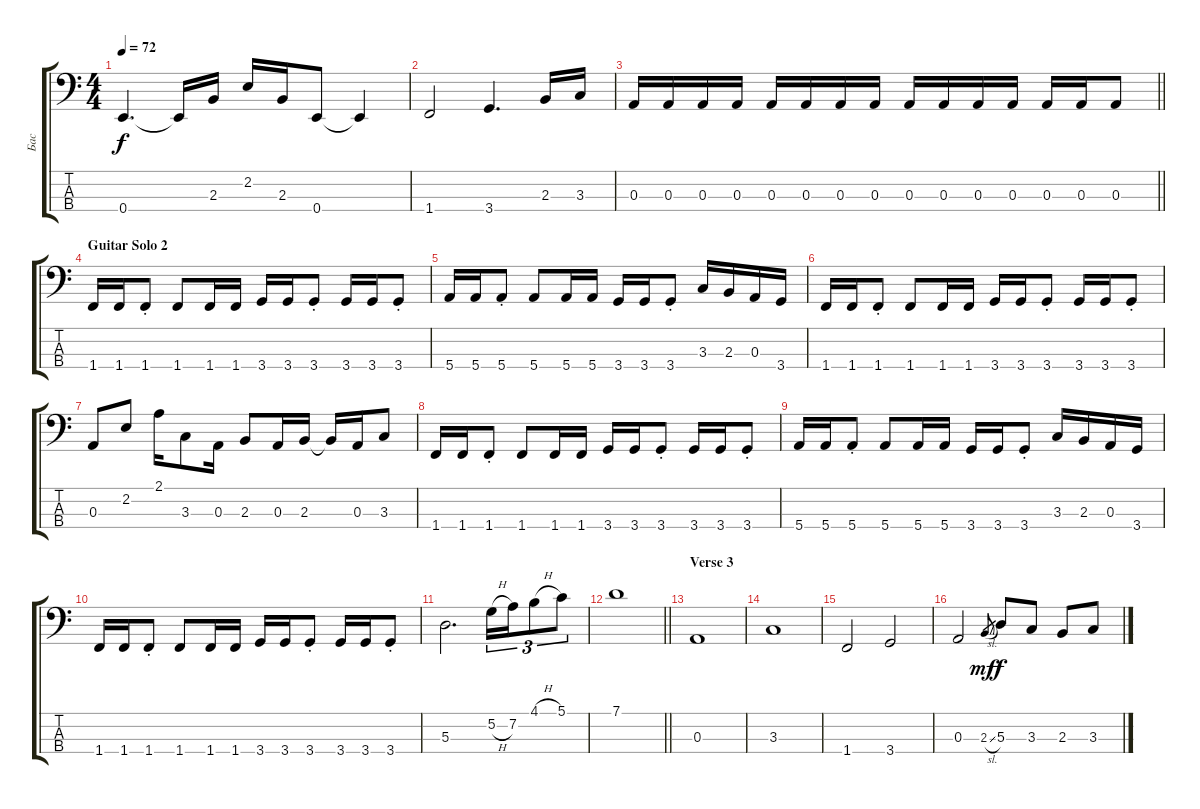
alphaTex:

\track ("Бас" "Бас") {instrument electricbassfinger}
\staff {score tabs}
\tuning (G2 D2 A1 E1) {hide}
\ts (4 4)
\tempo 72
\clef f4
\ks c
0.4.4{d dy f} 0.4{t}.16 2.3.16 2.2.16 2.3.16 0.4.8 0.4{t}.4 |
1.4.2 3.4.4{d} 2.3.16 3.3.16 |
\barLineRight lightlight
0.3.16 0.3.16 0.3.16 0.3.16 0.3.16 0.3.16 0.3.16 0.3.16 0.3.16 0.3.16 0.3.16 0.3.16 0.3.16 0.3.16 0.3.8 |
\section ("" "Guitar Solo 2")
1.4.16 1.4.16 1.4{st}.8 1.4.8 1.4.16 1.4.16 3.4.16 3.4.16 3.4{st}.8 3.4.16 3.4.16 3.4{st}.8 |
5.4.16 5.4.16 5.4{st}.8 5.4.8 5.4.16 5.4.16 3.4.16 3.4.16 3.4{st}.8 3.3.16 2.3.16 0.3.16 3.4.16 |
1.4.16 1.4.16 1.4{st}.8 1.4.8 1.4.16 1.4.16 3.4.16 3.4.16 3.4{st}.8 3.4.16 3.4.16 3.4{st}.8 |
0.3.8 2.2.8 2.1.16 3.3.8 0.3.16 2.3.8 0.3.16 2.3.16 2.3{t}.16 0.3.16 3.3.8 |
1.4.16 1.4.16 1.4{st}.8 1.4.8 1.4.16 1.4.16 3.4.16 3.4.16 3.4{st}.8 3.4.16 3.4.16 3.4{st}.8 |
5.4.16 5.4.16 5.4{st}.8 5.4.8 5.4.16 5.4.16 3.4.16 3.4.16 3.4{st}.8 3.3.16 2.3.16 0.3.16 3.4.16 |
1.4.16 1.4.16 1.4{st}.8 1.4.8 1.4.16 1.4.16 3.4.16 3.4.16 3.4{st}.8 3.4.16 3.4.16 3.4{st}.8 |
5.3.2{d} 5.2{h}.16{tu (3 2)} 7.2.16{tu (3 2)} 4.1{h}.8{tu (3 2)} 5.1.8{tu (3 2)} |
\barLineRight lightlight
7.1.1 |
\section ("" "Verse 3")
0.3.1 |
3.3.1 |
1.4.2 3.4.2 |
0.3.2 2.3{sl}.8{gr dy mf} 5.3.8{dy f} 3.3.8 2.3.8 3.3.8
